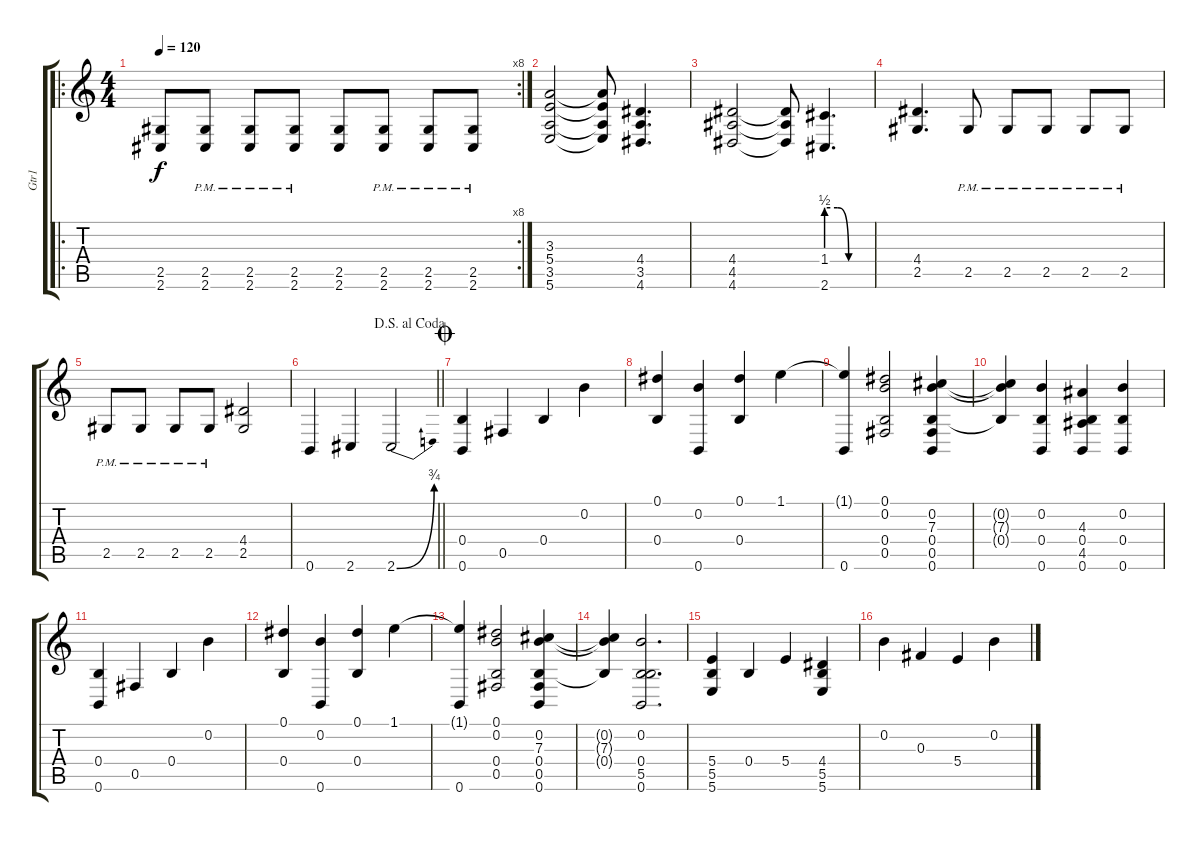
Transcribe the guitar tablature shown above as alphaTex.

\track ("Gtr1" "Gtr1") {instrument acousticguitarsteel}
\staff {score tabs}
\tuning (Eb4 B3 Gb3 B2 Gb2 B1) {hide}
\ro
\rc 8
\ts (4 4)
\tempo 120
\clef g2
\ks c
(2.5 2.6).8{dy f} (2.5{pm} 2.6{pm}).8 (2.5{pm} 2.6{pm}).8 (2.5{pm} 2.6{pm}).8 (2.5 2.6).8 (2.5{pm} 2.6{pm}).8 (2.5{pm} 2.6{pm}).8 (2.5{pm} 2.6{pm}).8 |
(3.3 5.4 3.5 5.6).2 (3.3{t} 5.4{t} 3.5{t} 5.6{t}).8 (4.4 3.5 4.6).4{d} |
(4.4 4.5 4.6).2 (4.4{t} 4.5{t} 4.6{t}).8 (1.4{be (custom 0 2 15 2 30 0 60 0)} 2.6).4{d} |
(4.4 2.5).4{d} 2.5{pm}.8 2.5{pm}.8 2.5{pm}.8 2.5{pm}.8 2.5{pm}.8 |
2.5{pm}.8 2.5{pm}.8 2.5{pm}.8 2.5{pm}.8 (4.4 2.5).2 |
\jump dalsegnoalcoda
\barLineRight lightlight
0.6.4 2.6.4 2.6{be (bend 0 0 60 3)}.2 |
\jump coda
(0.4 0.6).4{volume 10 balance 4 instrument acousticguitarsteel} 0.5.4 0.4.4 0.2.4 |
(0.1 0.4).4 (0.2 0.6).4 (0.1 0.4).4 1.1.4 |
(1.1{t} 0.6).4 (0.1 0.2 0.4 0.5).2 (0.2 7.3 0.4 0.5 0.6).4 |
(0.2{t} 7.3{t} 0.4{t}).4 (0.2 0.4 0.6).4 (4.3 0.4 4.5 0.6).4 (0.2 0.4 0.6).4 |
(0.4 0.6).4 0.5.4 0.4.4 0.2.4 |
(0.1 0.4).4 (0.2 0.6).4 (0.1 0.4).4 1.1.4 |
(1.1{t} 0.6).4 (0.1 0.2 0.4 0.5).2 (0.2 7.3 0.4 0.5 0.6).4 |
(0.2{t} 7.3{t} 0.4{t}).4 (0.2 0.4 5.5 0.6).2{d} |
(5.4 5.5 5.6).4 0.4.4 5.4.4 (4.4 5.5 5.6).4 |
0.2.4 0.3.4 5.4.4 0.2.4
